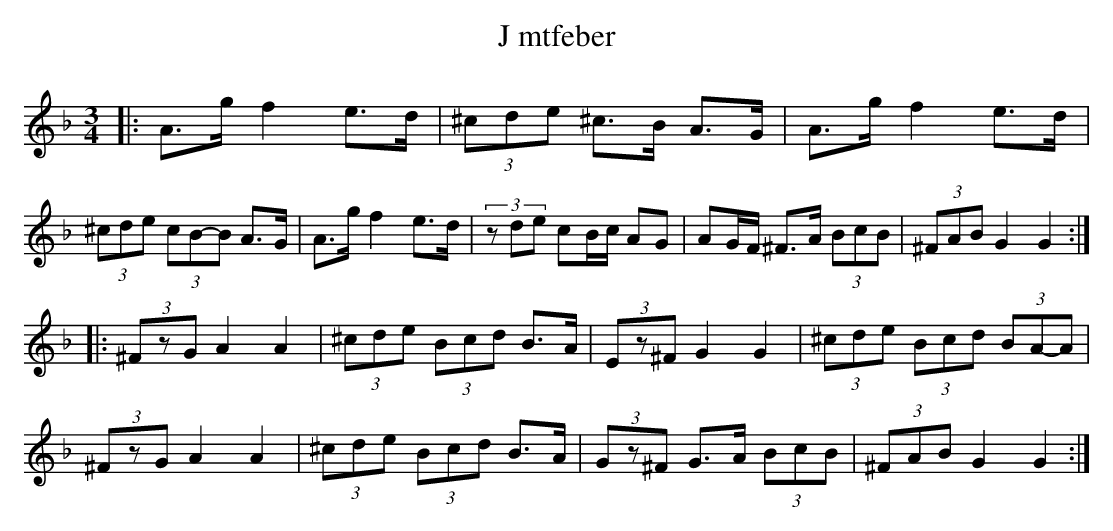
X:1
T:J mtfeber
K: LP
O:L gdan, J mtland
M:3/4
L:1/8
K:Dm
|: A>g f2 e>d|(3^cde ^c>B A>G|A>g f2 e>d|(3^cde (3cB-B A>G|A>g f2 e>d|(3zde cB/c/ AG|AG/F/ ^F>A (3BcB|(3^FAB G2 G2  :|
|:(3^FzG A2 A2|(3^cde (3Bcd B>A|(3Ez^F G2 G2|(3^cde (3Bcd (3BA-A|
(3^FzG A2 A2|(3^cde (3Bcd B>A| (3Gz^F G>A (3BcB|(3^FAB G2 G2:|
